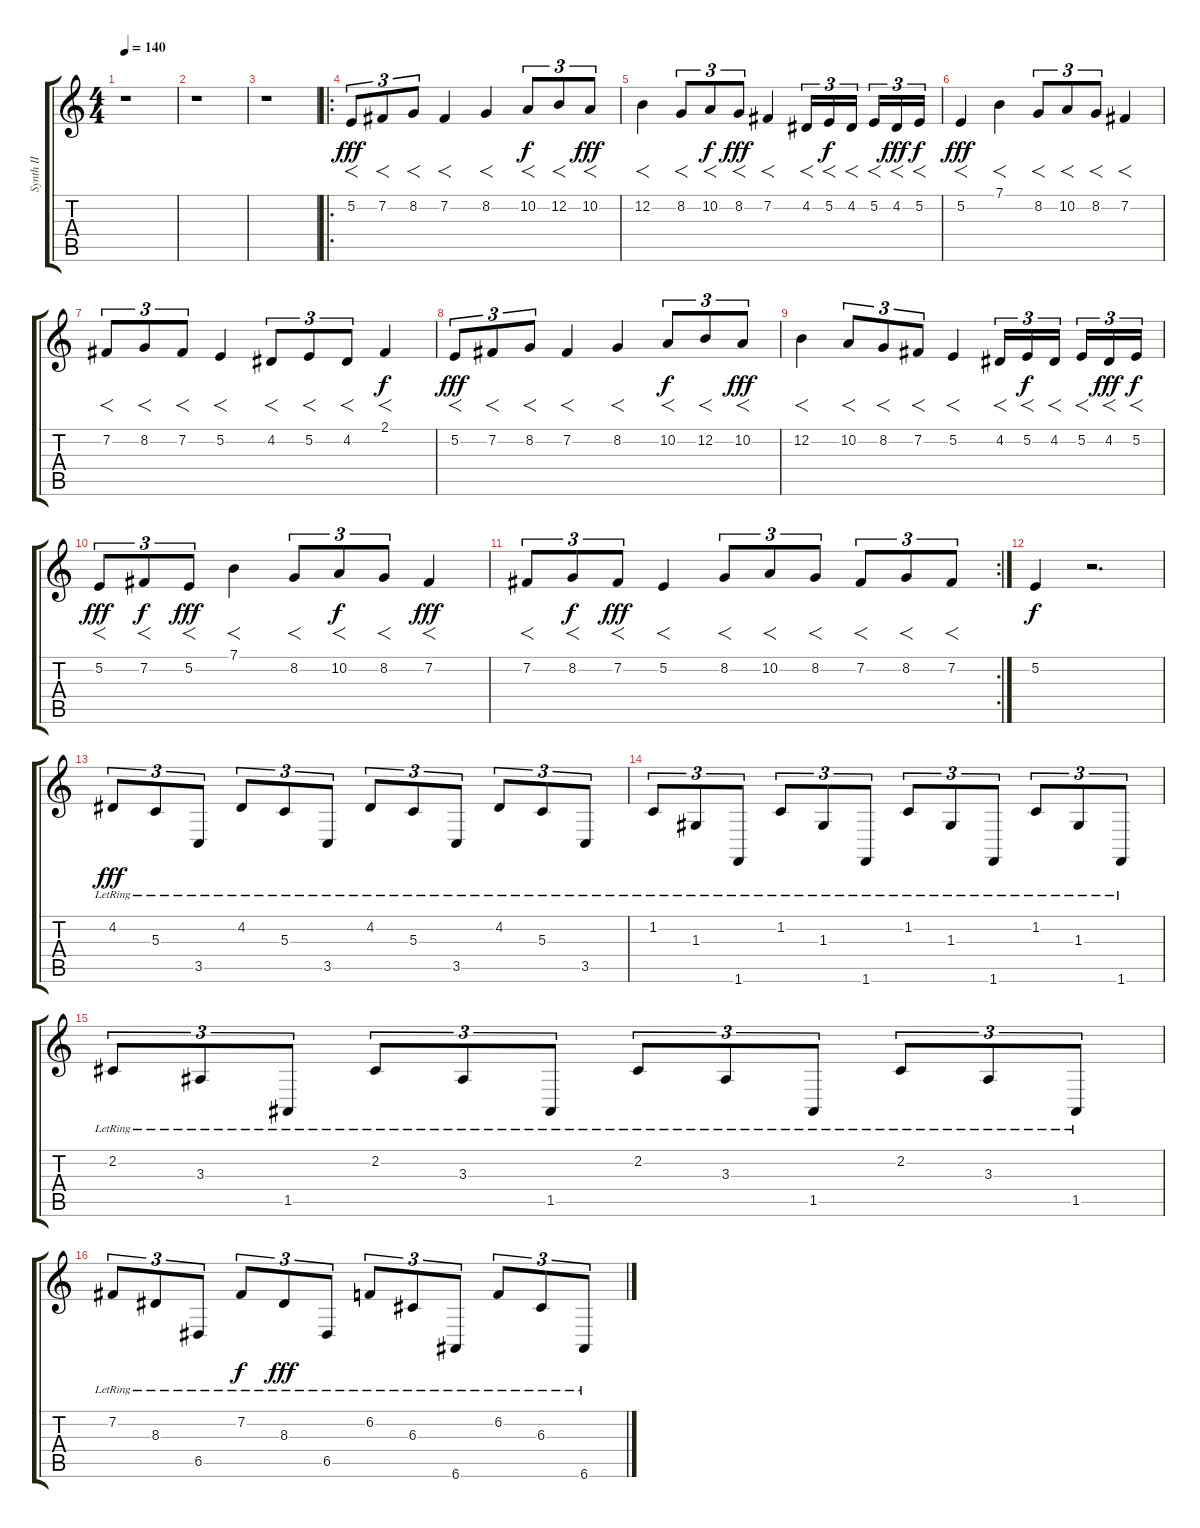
\track ("Synth II" "Synth II") {instrument musicbox}
\staff {score tabs}
\tuning (E4 B3 G3 D3 A2 E2) {hide}
\ts (4 4)
\tempo 140
\clef g2
\ks c
r.1{dy fff} |
r.1 |
r.1 |
\ro
5.2.8{f tu (3 2) instrument shanai} 7.2.8{f tu (3 2)} 8.2.8{f tu (3 2)} 7.2.4{f} 8.2.4{f} 10.2.8{f tu (3 2) dy f} 12.2.8{f tu (3 2)} 10.2.8{f tu (3 2) dy fff} |
12.2.4{f instrument shanai} 8.2.8{f tu (3 2)} 10.2.8{f tu (3 2) dy f} 8.2.8{f tu (3 2) dy fff} 7.2.4{f} 4.2.16{f tu (3 2)} 5.2.16{f tu (3 2) dy f} 4.2.16{f tu (3 2)} 5.2.16{f tu (3 2)} 4.2.16{f tu (3 2) dy fff} 5.2.16{f tu (3 2) dy f} |
5.2.4{f dy fff instrument shanai} 7.1.4{f} 8.2.8{f tu (3 2)} 10.2.8{f tu (3 2)} 8.2.8{f tu (3 2)} 7.2.4{f} |
7.2.8{f tu (3 2) instrument shanai} 8.2.8{f tu (3 2)} 7.2.8{f tu (3 2)} 5.2.4{f} 4.2.8{f tu (3 2)} 5.2.8{f tu (3 2)} 4.2.8{f tu (3 2)} 2.1.4{f dy f} |
5.2.8{f tu (3 2) dy fff instrument shanai} 7.2.8{f tu (3 2)} 8.2.8{f tu (3 2)} 7.2.4{f} 8.2.4{f} 10.2.8{f tu (3 2) dy f} 12.2.8{f tu (3 2)} 10.2.8{f tu (3 2) dy fff} |
12.2.4{f instrument shanai} 10.2.8{f tu (3 2)} 8.2.8{f tu (3 2)} 7.2.8{f tu (3 2)} 5.2.4{f} 4.2.16{f tu (3 2)} 5.2.16{f tu (3 2) dy f} 4.2.16{f tu (3 2)} 5.2.16{f tu (3 2)} 4.2.16{f tu (3 2) dy fff} 5.2.16{f tu (3 2) dy f} |
5.2.8{f tu (3 2) dy fff instrument shanai} 7.2.8{f tu (3 2) dy f} 5.2.8{f tu (3 2) dy fff} 7.1.4{f} 8.2.8{f tu (3 2)} 10.2.8{f tu (3 2) dy f} 8.2.8{f tu (3 2)} 7.2.4{f dy fff} |
\rc 2
7.2.8{f tu (3 2) instrument shanai} 8.2.8{f tu (3 2) dy f} 7.2.8{f tu (3 2) dy fff} 5.2.4{f} 8.2.8{f tu (3 2)} 10.2.8{f tu (3 2)} 8.2.8{f tu (3 2)} 7.2.8{f tu (3 2)} 8.2.8{f tu (3 2)} 7.2.8{f tu (3 2)} |
5.2.4{dy f instrument musicbox} r.2{d} |
4.2{lr}.8{tu (3 2) dy fff volume 16 instrument pad1newage} 5.3{lr}.8{tu (3 2)} 3.5{lr}.8{tu (3 2)} 4.2{lr}.8{tu (3 2)} 5.3{lr}.8{tu (3 2)} 3.5{lr}.8{tu (3 2)} 4.2{lr}.8{tu (3 2)} 5.3{lr}.8{tu (3 2)} 3.5{lr}.8{tu (3 2)} 4.2{lr}.8{tu (3 2)} 5.3{lr}.8{tu (3 2)} 3.5{lr}.8{tu (3 2)} |
1.2{lr}.8{tu (3 2) volume 16 instrument pad1newage} 1.3{lr}.8{tu (3 2)} 1.6{lr}.8{tu (3 2)} 1.2{lr}.8{tu (3 2)} 1.3{lr}.8{tu (3 2)} 1.6{lr}.8{tu (3 2)} 1.2{lr}.8{tu (3 2)} 1.3{lr}.8{tu (3 2)} 1.6{lr}.8{tu (3 2)} 1.2{lr}.8{tu (3 2)} 1.3{lr}.8{tu (3 2)} 1.6{lr}.8{tu (3 2)} |
2.2{lr}.8{tu (3 2) volume 16 instrument pad1newage} 3.3{lr}.8{tu (3 2)} 1.5{lr}.8{tu (3 2)} 2.2{lr}.8{tu (3 2)} 3.3{lr}.8{tu (3 2)} 1.5{lr}.8{tu (3 2)} 2.2{lr}.8{tu (3 2)} 3.3{lr}.8{tu (3 2)} 1.5{lr}.8{tu (3 2)} 2.2{lr}.8{tu (3 2)} 3.3{lr}.8{tu (3 2)} 1.5{lr}.8{tu (3 2)} |
7.2{lr}.8{tu (3 2) volume 16 instrument pad1newage} 8.3{lr}.8{tu (3 2)} 6.5{lr}.8{tu (3 2)} 7.2{lr}.8{tu (3 2) dy f} 8.3{lr}.8{tu (3 2) dy fff} 6.5{lr}.8{tu (3 2)} 6.2{lr}.8{tu (3 2)} 6.3{lr}.8{tu (3 2)} 6.6{lr}.8{tu (3 2)} 6.2{lr}.8{tu (3 2)} 6.3{lr}.8{tu (3 2)} 6.6{lr}.8{tu (3 2)}
